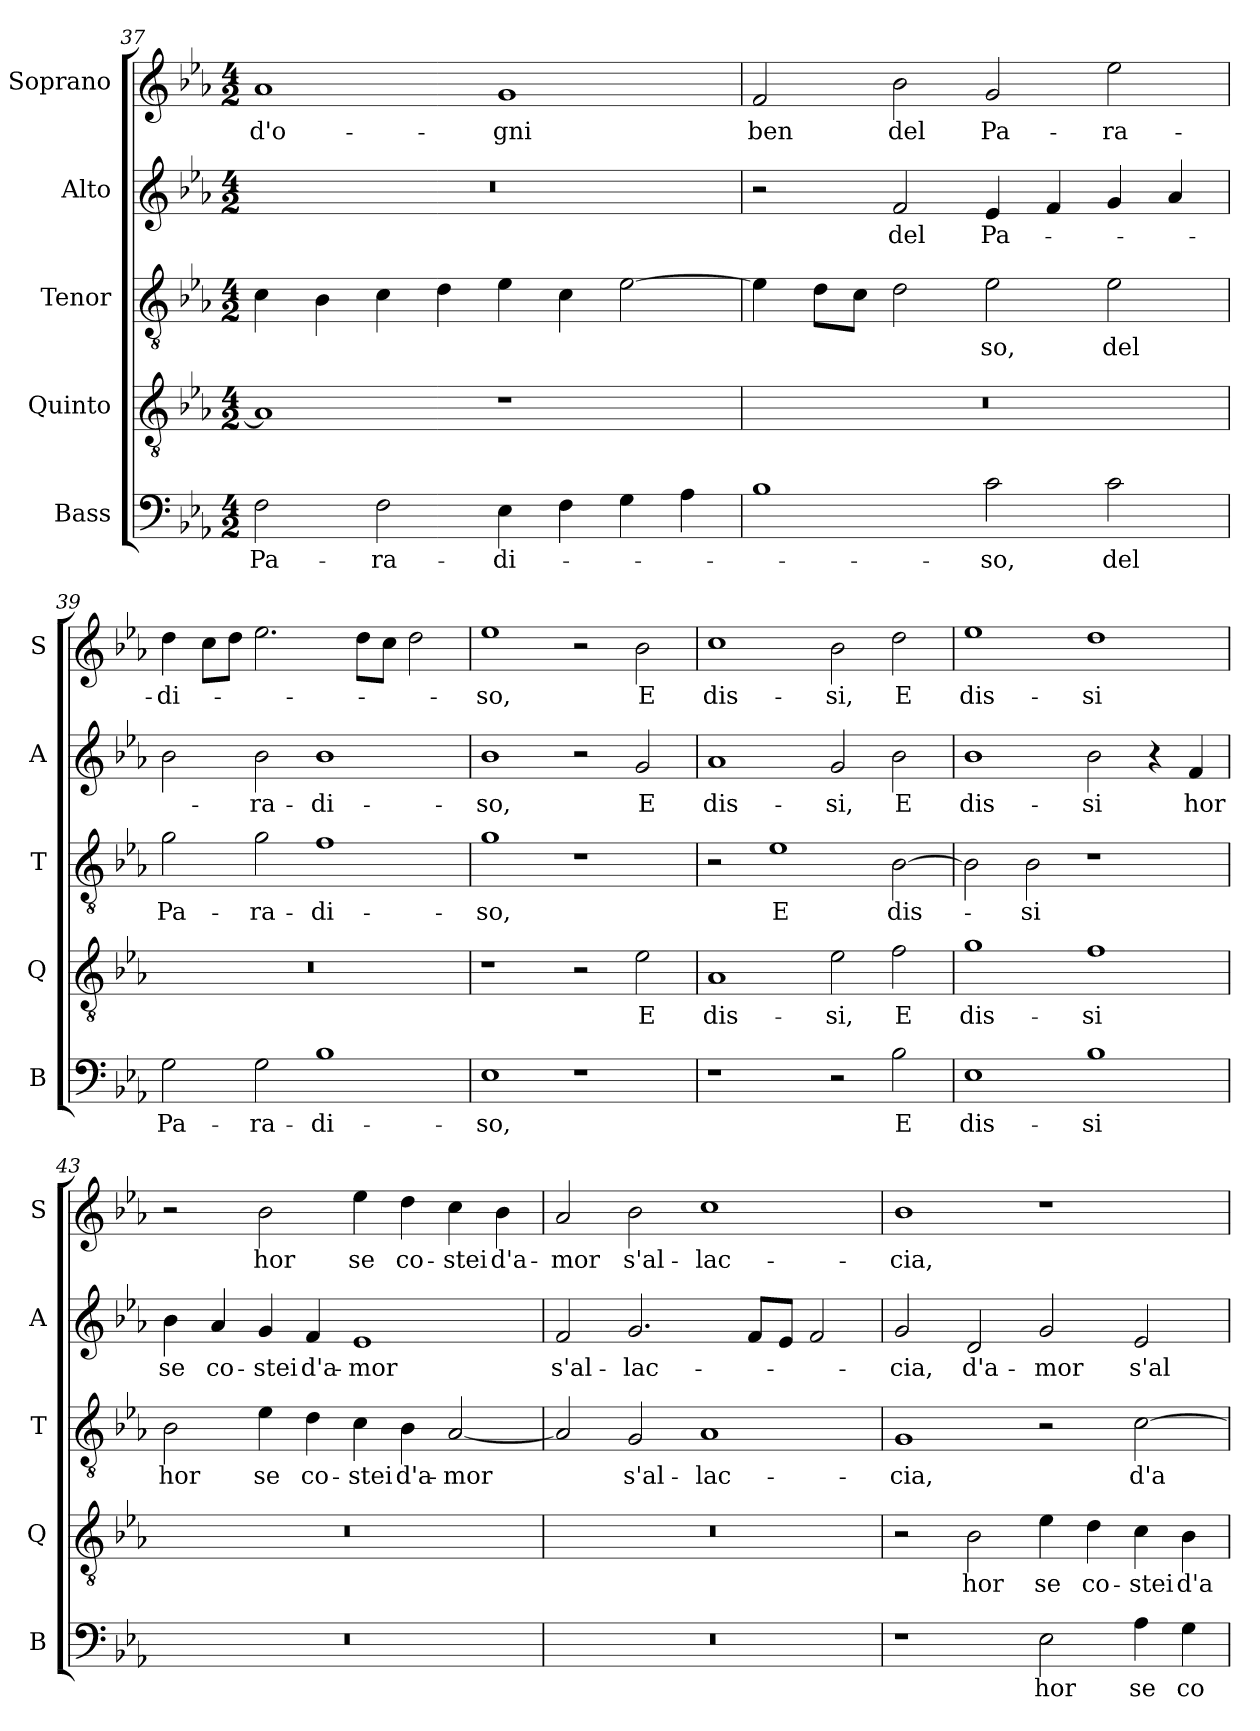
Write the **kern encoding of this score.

**kern	**text	**kern	**text	**kern	**text	**kern	**text	**kern	**text
*part5	*part5	*part4	*part4	*part3	*part3	*part2	*part2	*part1	*part1
*staff5	*staff5	*staff4	*staff4	*staff3	*staff3	*staff2	*staff2	*staff1	*staff1
*I"Bass	*	*I"Quinto	*	*I"Tenor	*	*I"Alto	*	*I"Soprano	*
*I'B	*	*I'Q	*	*I'T	*	*I'A	*	*I'S	*
*clefF4	*	*clefGv2	*	*clefGv2	*	*clefG2	*	*clefG2	*
*k[b-e-a-]	*	*k[b-e-a-]	*	*k[b-e-a-]	*	*k[b-e-a-]	*	*k[b-e-a-]	*
*E-:	*	*E-:	*	*E-:	*	*E-:	*	*E-:	*
*M4/2	*	*M4/2	*	*M4/2	*	*M4/2	*	*M4/2	*
=37	=37	=37	=37	=37	=37	=37	=37	=37	=37
!	!LO:LY:b	!	!	!	!	!	!	!	!LO:LY:b
2F\	Pa-	1A-]	.	4c\	.	0r	.	1a-	d'o-
.	.	.	.	4B-\	.	.	.	.	.
!	!LO:LY:b	!	!	!	!	!	!	!	!
2F\	-ra-	.	.	4c\	.	.	.	.	.
.	.	.	.	4d\	.	.	.	.	.
!	!LO:LY:b	!	!	!	!	!	!	!	!LO:LY:b
4E-\	-di-	1r	.	4e-\	.	.	.	1g	-gni
4F\	.	.	.	4c\	.	.	.	.	.
4G\	.	.	.	[2e-\	.	.	.	.	.
4A-\	.	.	.	.	.	.	.	.	.
=38	=38	=38	=38	=38	=38	=38	=38	=38	=38
!	!	!	!	!	!	!	!	!	!LO:LY:b
1B-	.	0r	.	4e-\]	.	2r	.	2f/	ben
.	.	.	.	8d\L	.	.	.	.	.
.	.	.	.	8c\J	.	.	.	.	.
!	!	!	!	!	!	!	!LO:LY:b	!	!LO:LY:b
.	.	.	.	2d\	.	2f/	del	2b-\	del
!	!LO:LY:b	!	!	!	!LO:LY:b	!	!LO:LY:b	!	!LO:LY:b
2c\	-so,	.	.	2e-\	-so,	4e-/	Pa-	2g/	Pa-
.	.	.	.	.	.	4f/	.	.	.
!	!LO:LY:b	!	!	!	!LO:LY:b	!	!	!	!LO:LY:b
2c\	del	.	.	2e-\	del	4g/	.	2ee-\	-ra-
.	.	.	.	.	.	4a-/	.	.	.
!!LO:PB:g=z
=39	=39	=39	=39	=39	=39	=39	=39	=39	=39
!	!LO:LY:b	!	!	!	!LO:LY:b	!	!	!	!LO:LY:b
2G\	Pa-	0r	.	2g\	Pa-	2b-\	.	4dd\	-di-
.	.	.	.	.	.	.	.	8cc\L	.
.	.	.	.	.	.	.	.	8dd\J	.
!	!LO:LY:b	!	!	!	!LO:LY:b	!	!LO:LY:b	!	!
2G\	-ra-	.	.	2g\	-ra-	2b-\	-ra-	2.ee-\	.
!	!LO:LY:b	!	!	!	!LO:LY:b	!	!LO:LY:b	!	!
1B-	-di-	.	.	1f	-di-	1b-	-di-	.	.
.	.	.	.	.	.	.	.	8dd\L	.
.	.	.	.	.	.	.	.	8cc\J	.
.	.	.	.	.	.	.	.	2dd\	.
=40	=40	=40	=40	=40	=40	=40	=40	=40	=40
!	!LO:LY:b	!	!	!	!LO:LY:b	!	!LO:LY:b	!	!LO:LY:b
1E-	-so,	1r	.	1g	-so,	1b-	-so,	1ee-	-so,
1r	.	2r	.	1r	.	2r	.	2r	.
!	!	!	!LO:LY:b	!	!	!	!LO:LY:b	!	!LO:LY:b
.	.	2e-\	E	.	.	2g/	E	2b-\	E
=41	=41	=41	=41	=41	=41	=41	=41	=41	=41
!	!	!	!LO:LY:b	!	!	!	!LO:LY:b	!	!LO:LY:b
1r	.	1A-	dis-	2r	.	1a-	dis-	1cc	dis-
!	!	!	!	!	!LO:LY:b	!	!	!	!
.	.	.	.	1e-	E	.	.	.	.
!	!	!	!LO:LY:b	!	!	!	!LO:LY:b	!	!LO:LY:b
2r	.	2e-\	-si,	.	.	2g/	-si,	2b-\	-si,
!	!LO:LY:b	!	!LO:LY:b	!	!LO:LY:b	!	!LO:LY:b	!	!LO:LY:b
2B-\	E	2f\	E	[2B-\	dis-	2b-\	E	2dd\	E
=42	=42	=42	=42	=42	=42	=42	=42	=42	=42
!	!LO:LY:b	!	!LO:LY:b	!	!	!	!LO:LY:b	!	!LO:LY:b
1E-	dis-	1g	dis-	2B-\]	.	1b-	dis-	1ee-	dis-
!	!	!	!	!	!LO:LY:b	!	!	!	!
.	.	.	.	2B-\	-si	.	.	.	.
!	!LO:LY:b	!	!LO:LY:b	!	!	!	!LO:LY:b	!	!LO:LY:b
1B-	-si	1f	-si	1r	.	2b-\	-si	1dd	-si
.	.	.	.	.	.	4r	.	.	.
!	!	!	!	!	!	!	!LO:LY:b	!	!
.	.	.	.	.	.	4f/	hor	.	.
!!LO:LB:g=z
=43	=43	=43	=43	=43	=43	=43	=43	=43	=43
!	!	!	!	!	!LO:LY:b	!	!LO:LY:b	!	!
0r	.	0r	.	2B-\	hor	4b-\	se	2r	.
!	!	!	!	!	!	!	!LO:LY:b	!	!
.	.	.	.	.	.	4a-/	co-	.	.
!	!	!	!	!	!LO:LY:b	!	!LO:LY:b	!	!LO:LY:b
.	.	.	.	4e-\	se	4g/	-stei	2b-\	hor
!	!	!	!	!	!LO:LY:b	!	!LO:LY:b	!	!
.	.	.	.	4d\	co-	4f/	d'a-	.	.
!	!	!	!	!	!LO:LY:b	!	!LO:LY:b	!	!LO:LY:b
.	.	.	.	4c\	-stei	1e-	-mor	4ee-\	se
!	!	!	!	!	!LO:LY:b	!	!	!	!LO:LY:b
.	.	.	.	4B-\	d'a-	.	.	4dd\	co-
!	!	!	!	!	!LO:LY:b	!	!	!	!LO:LY:b
.	.	.	.	[2A-/	-mor	.	.	4cc\	-stei
!	!	!	!	!	!	!	!	!	!LO:LY:b
.	.	.	.	.	.	.	.	4b-\	d'a-
=44	=44	=44	=44	=44	=44	=44	=44	=44	=44
!	!	!	!	!	!	!	!LO:LY:b	!	!LO:LY:b
0r	.	0r	.	2A-/]	.	2f/	s'al-	2a-/	-mor
!	!	!	!	!	!LO:LY:b	!	!LO:LY:b	!	!LO:LY:b
.	.	.	.	2G/	s'al-	2.g/	-lac-	2b-\	s'al-
!	!	!	!	!	!LO:LY:b	!	!	!	!LO:LY:b
.	.	.	.	1A-	-lac-	.	.	1cc	-lac-
.	.	.	.	.	.	8f/L	.	.	.
.	.	.	.	.	.	8e-/J	.	.	.
.	.	.	.	.	.	2f/	.	.	.
=45	=45	=45	=45	=45	=45	=45	=45	=45	=45
!	!	!	!	!	!LO:LY:b	!	!LO:LY:b	!	!LO:LY:b
1r	.	2r	.	1G	-cia,	2g/	-cia,	1b-	-cia,
!	!	!	!LO:LY:b	!	!	!	!LO:LY:b	!	!
.	.	2B-\	hor	.	.	2d/	d'a-	.	.
!	!LO:LY:b	!	!LO:LY:b	!	!	!	!LO:LY:b	!	!
2E-\	hor	4e-\	se	2r	.	2g/	-mor	1r	.
!	!	!	!LO:LY:b	!	!	!	!	!	!
.	.	4d\	co-	.	.	.	.	.	.
!	!LO:LY:b	!	!LO:LY:b	!	!LO:LY:b	!	!LO:LY:b	!	!
4A-\	se	4c\	-stei	[2c\	d'a-	2e-/	s'al-	.	.
!	!LO:LY:b	!	!LO:LY:b	!	!	!	!	!	!
4G\	co-	4B-\	d'a-	.	.	.	.	.	.
=	=	=	=	=	=	=	=	=	=
*-	*-	*-	*-	*-	*-	*-	*-	*-	*-
